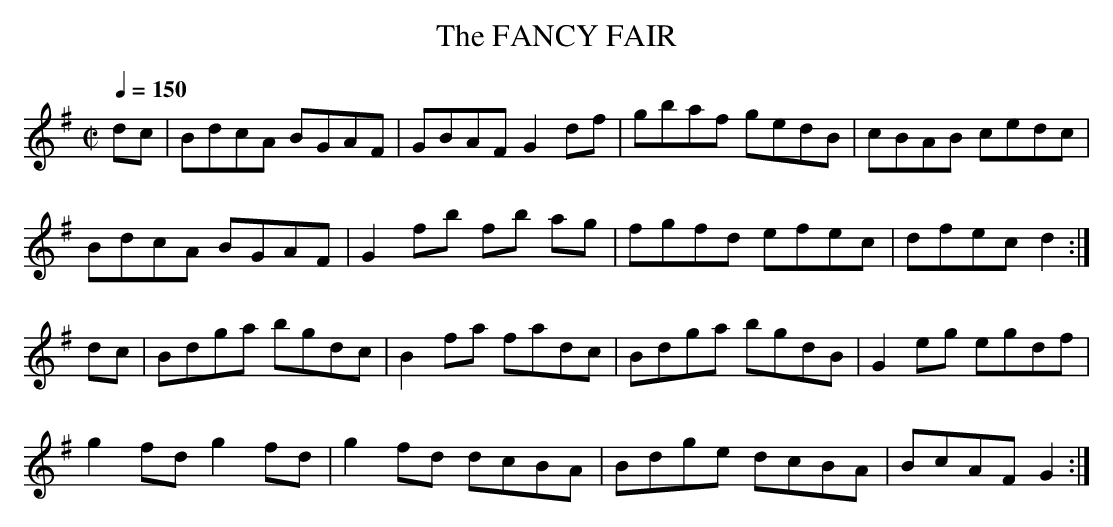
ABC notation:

X:1
T:FANCY FAIR, The
Q:1/4=150
M:C|
L:1/8
K:G
dc|BdcA BGAF|GBAF G2df|gbaf gedB|cBAB cedc|
BdcA BGAF|G2fb fb ag|fgfd efec|dfec d2:|
dc|Bdga bgdc|B2fa fadc|Bdga bgdB|G2eg egdf|
g2fd g2fd|g2fd dcBA|Bdge dcBA|BcAF G2:|
